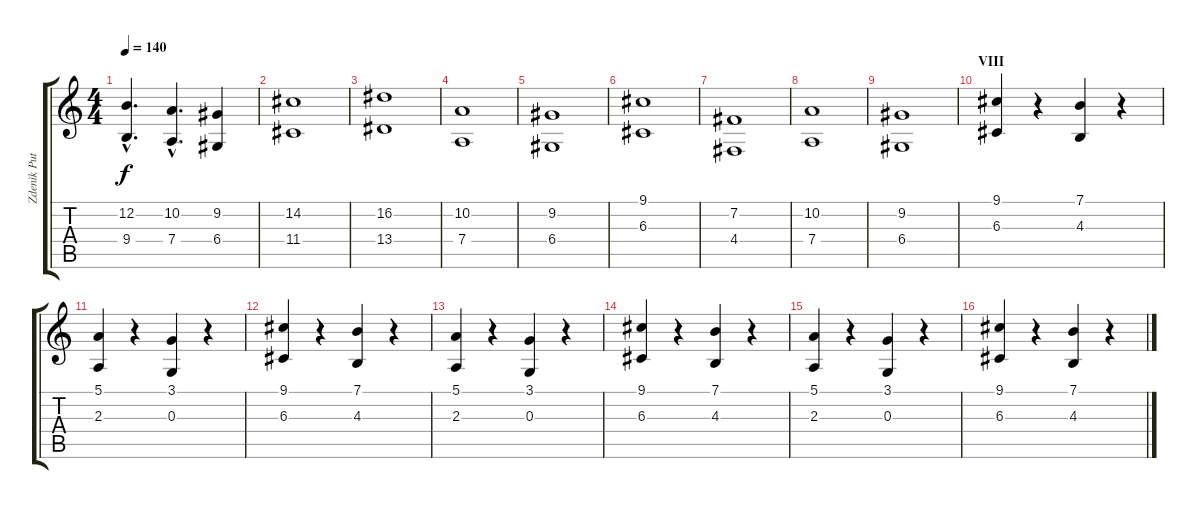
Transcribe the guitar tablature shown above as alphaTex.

\track ("Zdenìk Putala" "Zdenìk Put") {instrument lead2sawtooth}
\staff {score tabs}
\tuning (E4 B3 G3 D3 A2 E2) {hide}
\ts (4 4)
\tempo 140
\clef g2
\ks c
(12.2{hac} 9.4{hac}).4{d dy f} (10.2{hac} 7.4{hac}).4{d} (9.2 6.4).4 |
(14.2 11.4).1 |
(16.2 13.4).1 |
(10.2 7.4).1 |
(9.2 6.4).1 |
(9.1 6.3).1 |
(7.2 4.4).1 |
(10.2 7.4).1 |
(9.2 6.4).1 |
\section ("" "VIII")
(9.1 6.3).4{volume 13 instrument orchestrahit} r.4 (7.1 4.3).4 r.4 |
(5.1 2.3).4 r.4 (3.1 0.3).4 r.4 |
(9.1 6.3).4{instrument orchestrahit} r.4 (7.1 4.3).4 r.4 |
(5.1 2.3).4 r.4 (3.1 0.3).4 r.4 |
(9.1 6.3).4{instrument orchestrahit} r.4 (7.1 4.3).4 r.4 |
(5.1 2.3).4 r.4 (3.1 0.3).4 r.4 |
(9.1 6.3).4{instrument orchestrahit} r.4 (7.1 4.3).4 r.4
